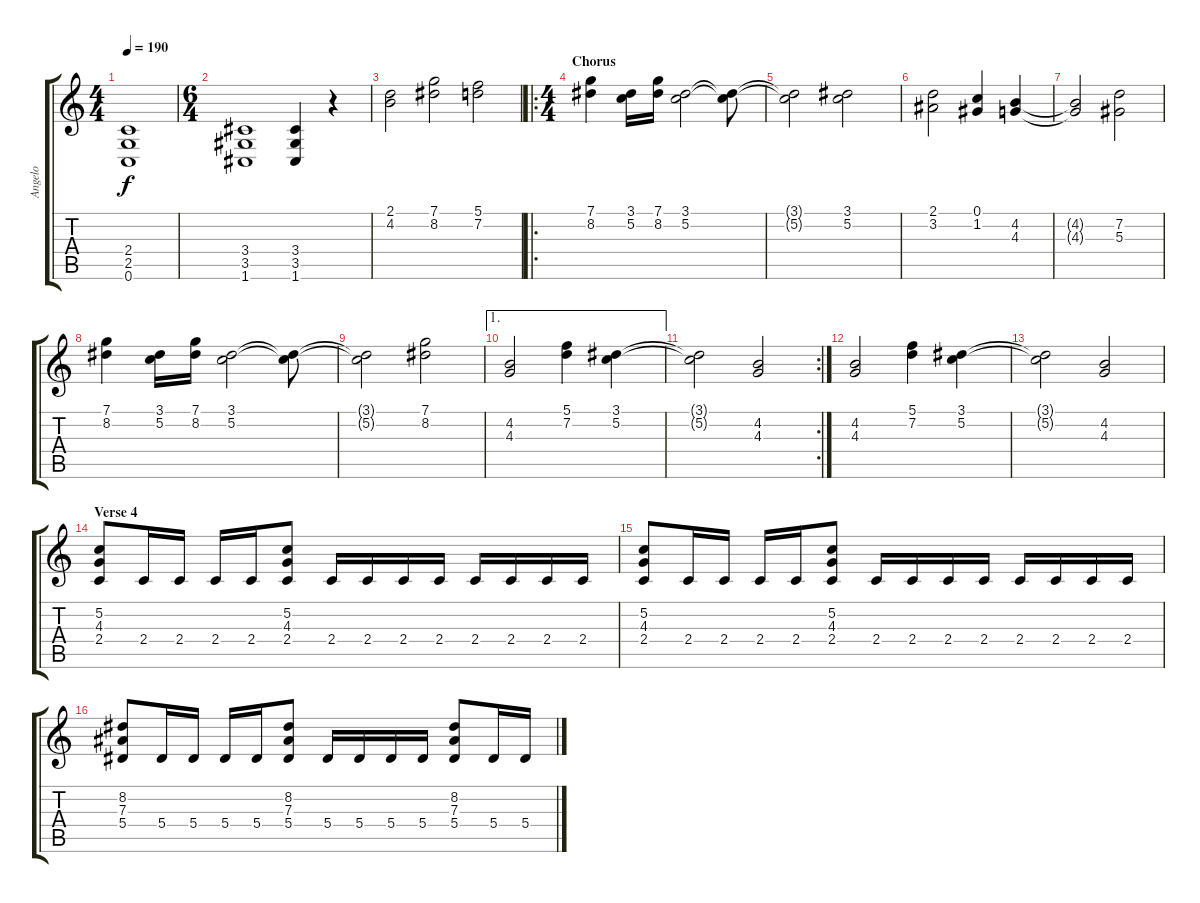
\track ("Angelo" "Angelo") {instrument distortionguitar}
\staff {score tabs}
\tuning (C4 G3 Eb3 Bb2 F2 C2) {hide}
\ts (4 4)
\tempo 190
\clef g2
\ks c
(2.4{t} 2.5{t} 0.6{t}).1{dy f} |
\ts (6 4)
(3.4 3.5 1.6).1 (3.4 3.5 1.6).4 r.4 |
(2.1 4.2).2{instrument distortionguitar} (7.1 8.2).2 (5.1 7.2).2 |
\ro
\ts (4 4)
\section ("" "Chorus")
(7.1 8.2).4 (3.1 5.2).16 (7.1 8.2).16 (3.1 5.2).2 (3.1{t} 5.2{t}).8 |
(3.1{t} 5.2{t}).2 (3.1 5.2).2 |
(2.1 3.2).2 (0.1 1.2).4 (4.2 4.3).4 |
(4.2{t} 4.3{t}).2 (7.2 5.3).2 |
(7.1 8.2).4 (3.1 5.2).16 (7.1 8.2).16 (3.1 5.2).2 (3.1{t} 5.2{t}).8 |
(3.1{t} 5.2{t}).2 (7.1 8.2).2 |
\ae 1
(4.2 4.3).2 (5.1 7.2).4 (3.1 5.2).4 |
\rc 2
(3.1{t} 5.2{t}).2 (4.2 4.3).2 |
(4.2 4.3).2 (5.1 7.2).4 (3.1 5.2).4 |
(3.1{t} 5.2{t}).2 (4.2 4.3).2 |
\section ("" "Verse 4")
(5.2 4.3 2.4).8 2.4.16 2.4.16 2.4.16 2.4.16 (5.2 4.3 2.4).8 2.4.16 2.4.16 2.4.16 2.4.16 2.4.16 2.4.16 2.4.16 2.4.16 |
(5.2 4.3 2.4).8 2.4.16 2.4.16 2.4.16 2.4.16 (5.2 4.3 2.4).8 2.4.16 2.4.16 2.4.16 2.4.16 2.4.16 2.4.16 2.4.16 2.4.16 |
(8.2 7.3 5.4).8 5.4.16 5.4.16 5.4.16 5.4.16 (8.2 7.3 5.4).8 5.4.16 5.4.16 5.4.16 5.4.16 (8.2 7.3 5.4).8 5.4.16 5.4.16
